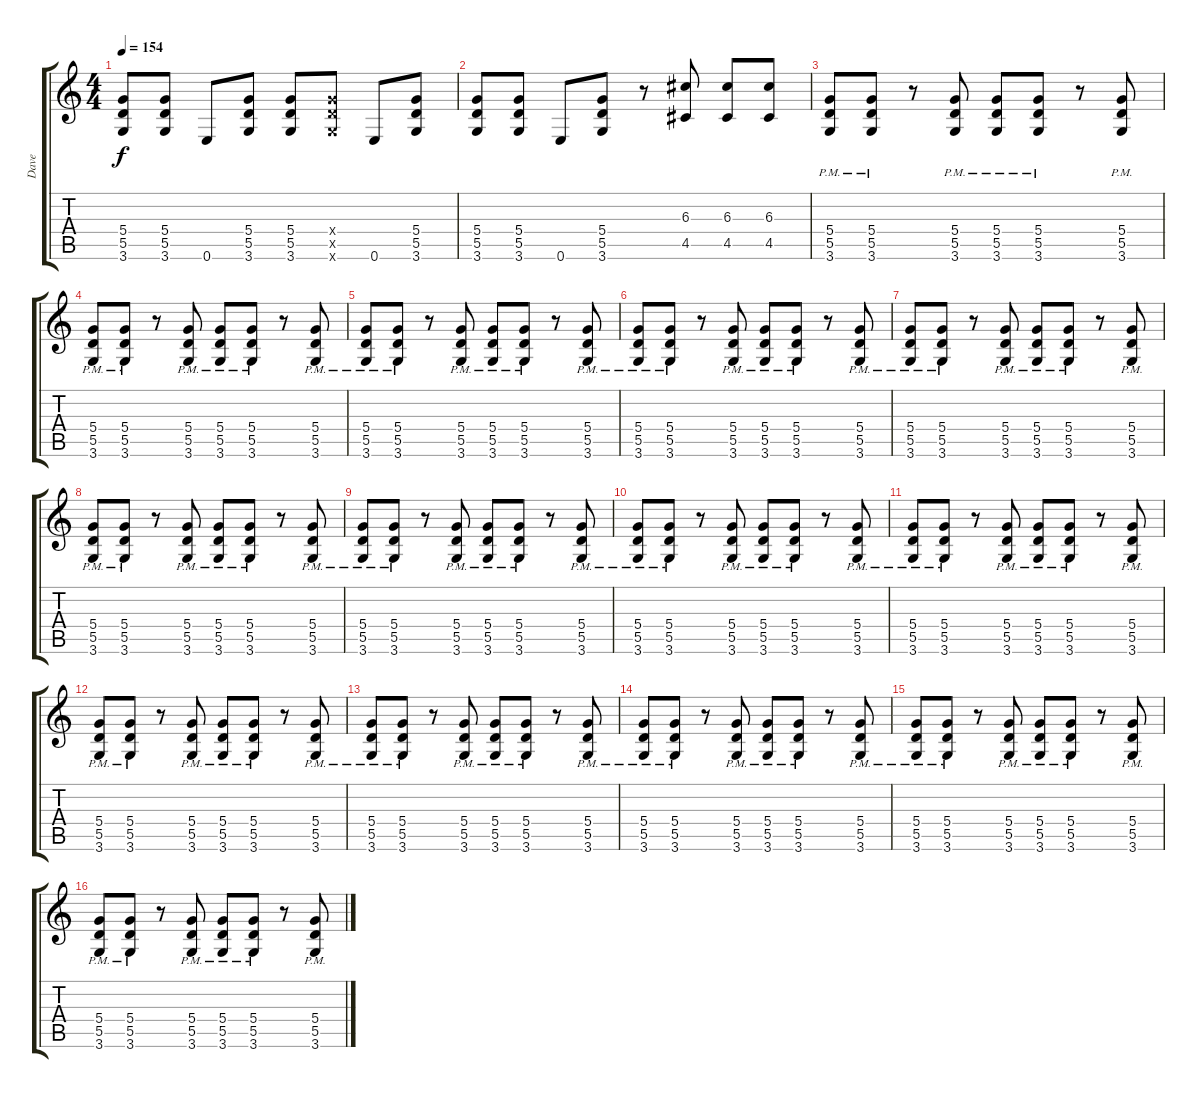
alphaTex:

\track ("Dave" "Dave") {instrument overdrivenguitar}
\staff {score tabs}
\tuning (E4 B3 G3 D3 A2 E2) {hide}
\ts (4 4)
\tempo 154
\clef g2
\ks c
(5.4 5.5 3.6).8{dy f} (5.4 5.5 3.6).8 0.6.8 (5.4 5.5 3.6).8 (5.4 5.5 3.6).8 (5.4{x} 5.5{x} 3.6{x}).8 0.6.8 (5.4 5.5 3.6).8 |
(5.4 5.5 3.6).8 (5.4 5.5 3.6).8 0.6.8 (5.4 5.5 3.6).8 r.8 (6.3 4.5).8 (6.3 4.5).8 (6.3 4.5).8 |
(5.4{pm} 5.5{pm} 3.6{pm}).8{instrument electricguitarclean} (5.4{pm} 5.5{pm} 3.6{pm}).8 r.8 (5.4{pm} 5.5{pm} 3.6{pm}).8 (5.4{pm} 5.5{pm} 3.6{pm}).8 (5.4{pm} 5.5{pm} 3.6{pm}).8 r.8 (5.4{pm} 5.5{pm} 3.6{pm}).8 |
(5.4{pm} 5.5{pm} 3.6{pm}).8 (5.4{pm} 5.5{pm} 3.6{pm}).8 r.8 (5.4{pm} 5.5{pm} 3.6{pm}).8 (5.4{pm} 5.5{pm} 3.6{pm}).8 (5.4{pm} 5.5{pm} 3.6{pm}).8 r.8 (5.4{pm} 5.5{pm} 3.6{pm}).8 |
(5.4{pm} 5.5{pm} 3.6{pm}).8 (5.4{pm} 5.5{pm} 3.6{pm}).8 r.8 (5.4{pm} 5.5{pm} 3.6{pm}).8 (5.4{pm} 5.5{pm} 3.6{pm}).8 (5.4{pm} 5.5{pm} 3.6{pm}).8 r.8 (5.4{pm} 5.5{pm} 3.6{pm}).8 |
(5.4{pm} 5.5{pm} 3.6{pm}).8 (5.4{pm} 5.5{pm} 3.6{pm}).8 r.8 (5.4{pm} 5.5{pm} 3.6{pm}).8 (5.4{pm} 5.5{pm} 3.6{pm}).8 (5.4{pm} 5.5{pm} 3.6{pm}).8 r.8 (5.4{pm} 5.5{pm} 3.6{pm}).8 |
(5.4{pm} 5.5{pm} 3.6{pm}).8 (5.4{pm} 5.5{pm} 3.6{pm}).8 r.8 (5.4{pm} 5.5{pm} 3.6{pm}).8 (5.4{pm} 5.5{pm} 3.6{pm}).8 (5.4{pm} 5.5{pm} 3.6{pm}).8 r.8 (5.4{pm} 5.5{pm} 3.6{pm}).8 |
(5.4{pm} 5.5{pm} 3.6{pm}).8 (5.4{pm} 5.5{pm} 3.6{pm}).8 r.8 (5.4{pm} 5.5{pm} 3.6{pm}).8 (5.4{pm} 5.5{pm} 3.6{pm}).8 (5.4{pm} 5.5{pm} 3.6{pm}).8 r.8 (5.4{pm} 5.5{pm} 3.6{pm}).8 |
(5.4{pm} 5.5{pm} 3.6{pm}).8 (5.4{pm} 5.5{pm} 3.6{pm}).8 r.8 (5.4{pm} 5.5{pm} 3.6{pm}).8 (5.4{pm} 5.5{pm} 3.6{pm}).8 (5.4{pm} 5.5{pm} 3.6{pm}).8 r.8 (5.4{pm} 5.5{pm} 3.6{pm}).8 |
(5.4{pm} 5.5{pm} 3.6{pm}).8 (5.4{pm} 5.5{pm} 3.6{pm}).8 r.8 (5.4{pm} 5.5{pm} 3.6{pm}).8 (5.4{pm} 5.5{pm} 3.6{pm}).8 (5.4{pm} 5.5{pm} 3.6{pm}).8 r.8 (5.4{pm} 5.5{pm} 3.6{pm}).8 |
(5.4{pm} 5.5{pm} 3.6{pm}).8 (5.4{pm} 5.5{pm} 3.6{pm}).8 r.8 (5.4{pm} 5.5{pm} 3.6{pm}).8 (5.4{pm} 5.5{pm} 3.6{pm}).8 (5.4{pm} 5.5{pm} 3.6{pm}).8 r.8 (5.4{pm} 5.5{pm} 3.6{pm}).8 |
(5.4{pm} 5.5{pm} 3.6{pm}).8 (5.4{pm} 5.5{pm} 3.6{pm}).8 r.8 (5.4{pm} 5.5{pm} 3.6{pm}).8 (5.4{pm} 5.5{pm} 3.6{pm}).8 (5.4{pm} 5.5{pm} 3.6{pm}).8 r.8 (5.4{pm} 5.5{pm} 3.6{pm}).8 |
(5.4{pm} 5.5{pm} 3.6{pm}).8 (5.4{pm} 5.5{pm} 3.6{pm}).8 r.8 (5.4{pm} 5.5{pm} 3.6{pm}).8 (5.4{pm} 5.5{pm} 3.6{pm}).8 (5.4{pm} 5.5{pm} 3.6{pm}).8 r.8 (5.4{pm} 5.5{pm} 3.6{pm}).8 |
(5.4{pm} 5.5{pm} 3.6{pm}).8 (5.4{pm} 5.5{pm} 3.6{pm}).8 r.8 (5.4{pm} 5.5{pm} 3.6{pm}).8 (5.4{pm} 5.5{pm} 3.6{pm}).8 (5.4{pm} 5.5{pm} 3.6{pm}).8 r.8 (5.4{pm} 5.5{pm} 3.6{pm}).8 |
(5.4{pm} 5.5{pm} 3.6{pm}).8 (5.4{pm} 5.5{pm} 3.6{pm}).8 r.8 (5.4{pm} 5.5{pm} 3.6{pm}).8 (5.4{pm} 5.5{pm} 3.6{pm}).8 (5.4{pm} 5.5{pm} 3.6{pm}).8 r.8 (5.4{pm} 5.5{pm} 3.6{pm}).8 |
(5.4{pm} 5.5{pm} 3.6{pm}).8 (5.4{pm} 5.5{pm} 3.6{pm}).8 r.8 (5.4{pm} 5.5{pm} 3.6{pm}).8 (5.4{pm} 5.5{pm} 3.6{pm}).8 (5.4{pm} 5.5{pm} 3.6{pm}).8 r.8 (5.4{pm} 5.5{pm} 3.6{pm}).8
